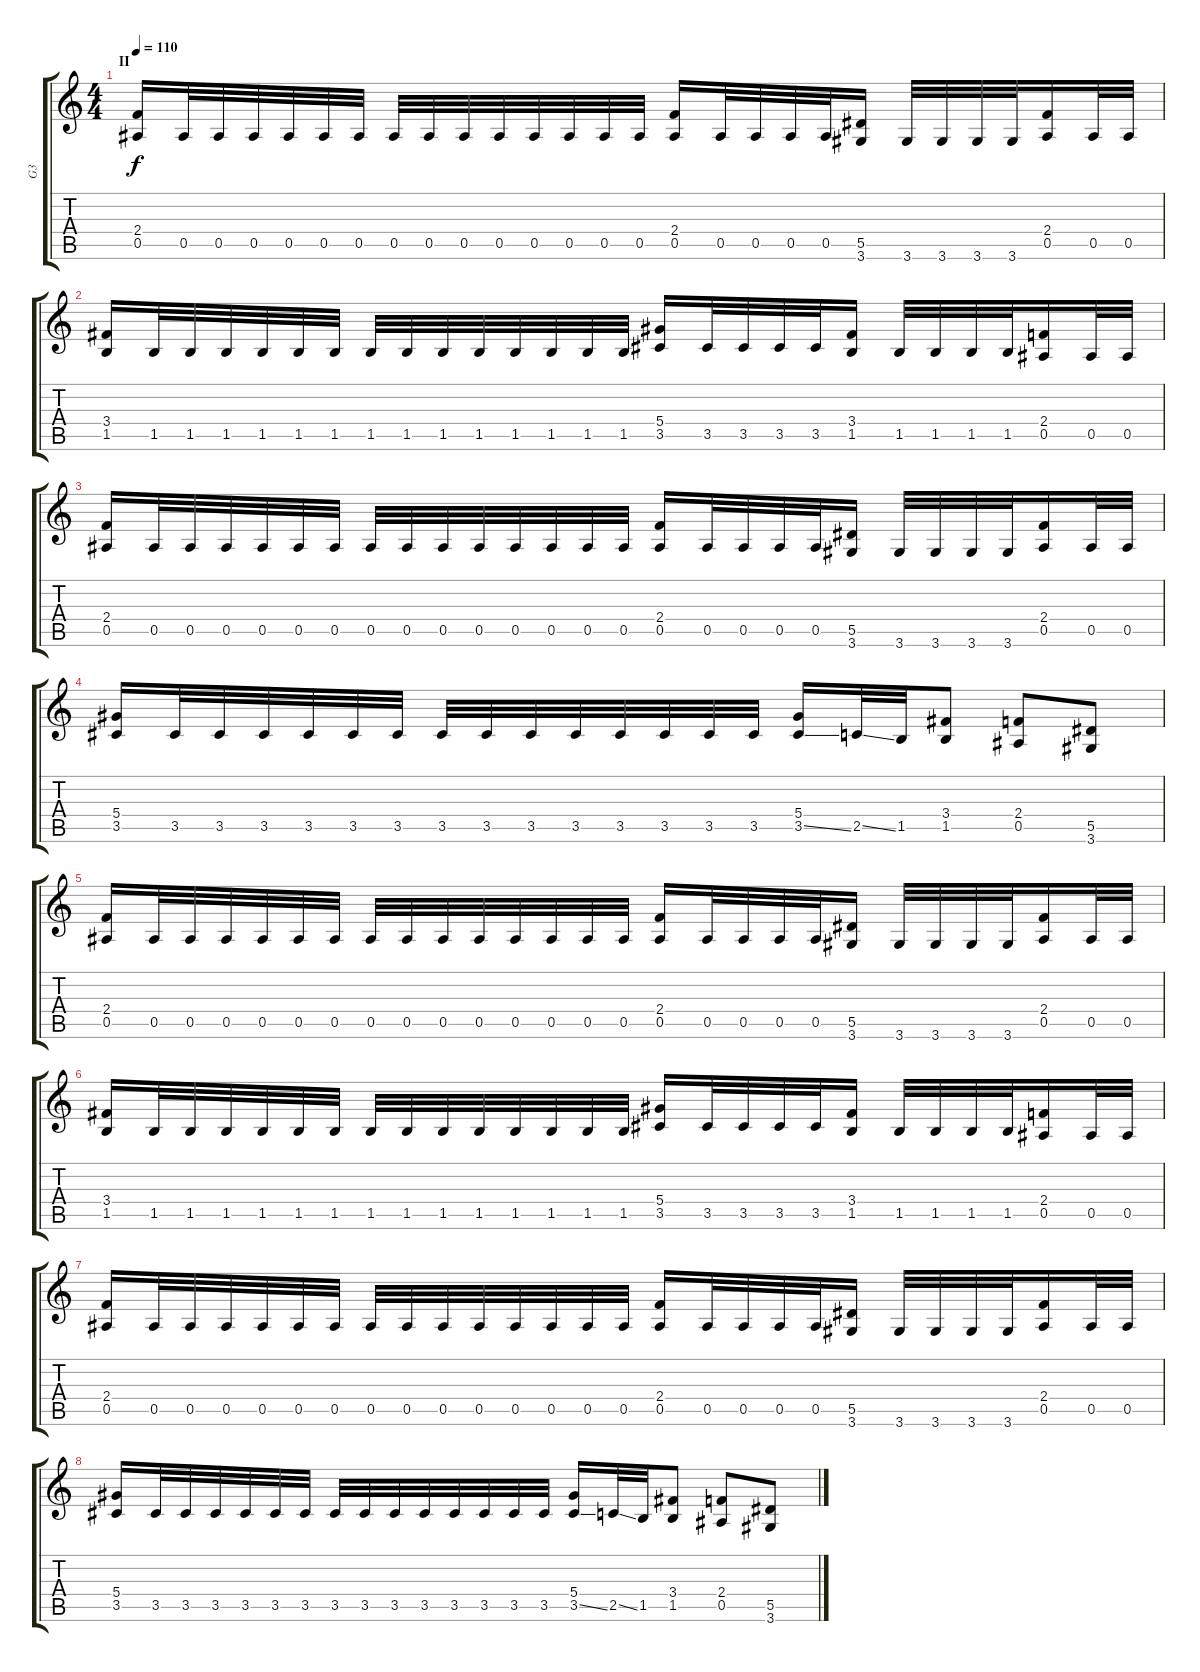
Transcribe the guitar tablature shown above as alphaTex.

\track ("G3" "G3") {instrument overdrivenguitar}
\staff {score tabs}
\tuning (F4 C4 Ab3 Eb3 Bb2 F2) {hide}
\ts (4 4)
\section ("" "II")
\tempo 110
\clef g2
\ks c
(2.4 0.5).16{dy f} 0.5.32 0.5.32 0.5.32 0.5.32 0.5.32 0.5.32 0.5.32 0.5.32 0.5.32 0.5.32 0.5.32 0.5.32 0.5.32 0.5.32 (2.4 0.5).16 0.5.32 0.5.32 0.5.32 0.5.32 (5.5 3.6).16 3.6.32 3.6.32 3.6.32 3.6.32 (2.4 0.5).16 0.5.32 0.5.32 |
(3.4 1.5).16 1.5.32 1.5.32 1.5.32 1.5.32 1.5.32 1.5.32 1.5.32 1.5.32 1.5.32 1.5.32 1.5.32 1.5.32 1.5.32 1.5.32 (5.4 3.5).16 3.5.32 3.5.32 3.5.32 3.5.32 (3.4 1.5).16 1.5.32 1.5.32 1.5.32 1.5.32 (2.4 0.5).16 0.5.32 0.5.32 |
(2.4 0.5).16 0.5.32 0.5.32 0.5.32 0.5.32 0.5.32 0.5.32 0.5.32 0.5.32 0.5.32 0.5.32 0.5.32 0.5.32 0.5.32 0.5.32 (2.4 0.5).16 0.5.32 0.5.32 0.5.32 0.5.32 (5.5 3.6).16 3.6.32 3.6.32 3.6.32 3.6.32 (2.4 0.5).16 0.5.32 0.5.32 |
(5.4 3.5).16 3.5.32 3.5.32 3.5.32 3.5.32 3.5.32 3.5.32 3.5.32 3.5.32 3.5.32 3.5.32 3.5.32 3.5.32 3.5.32 3.5.32 (5.4 3.5{ss}).16 2.5{ss}.32 1.5.32 (3.4 1.5).8 (2.4 0.5).8 (5.5 3.6).8 |
(2.4 0.5).16 0.5.32 0.5.32 0.5.32 0.5.32 0.5.32 0.5.32 0.5.32 0.5.32 0.5.32 0.5.32 0.5.32 0.5.32 0.5.32 0.5.32 (2.4 0.5).16 0.5.32 0.5.32 0.5.32 0.5.32 (5.5 3.6).16 3.6.32 3.6.32 3.6.32 3.6.32 (2.4 0.5).16 0.5.32 0.5.32 |
(3.4 1.5).16 1.5.32 1.5.32 1.5.32 1.5.32 1.5.32 1.5.32 1.5.32 1.5.32 1.5.32 1.5.32 1.5.32 1.5.32 1.5.32 1.5.32 (5.4 3.5).16 3.5.32 3.5.32 3.5.32 3.5.32 (3.4 1.5).16 1.5.32 1.5.32 1.5.32 1.5.32 (2.4 0.5).16 0.5.32 0.5.32 |
(2.4 0.5).16 0.5.32 0.5.32 0.5.32 0.5.32 0.5.32 0.5.32 0.5.32 0.5.32 0.5.32 0.5.32 0.5.32 0.5.32 0.5.32 0.5.32 (2.4 0.5).16 0.5.32 0.5.32 0.5.32 0.5.32 (5.5 3.6).16 3.6.32 3.6.32 3.6.32 3.6.32 (2.4 0.5).16 0.5.32 0.5.32 |
(5.4 3.5).16 3.5.32 3.5.32 3.5.32 3.5.32 3.5.32 3.5.32 3.5.32 3.5.32 3.5.32 3.5.32 3.5.32 3.5.32 3.5.32 3.5.32 (5.4 3.5{ss}).16 2.5{ss}.32 1.5.32 (3.4 1.5).8 (2.4 0.5).8 (5.5 3.6).8
